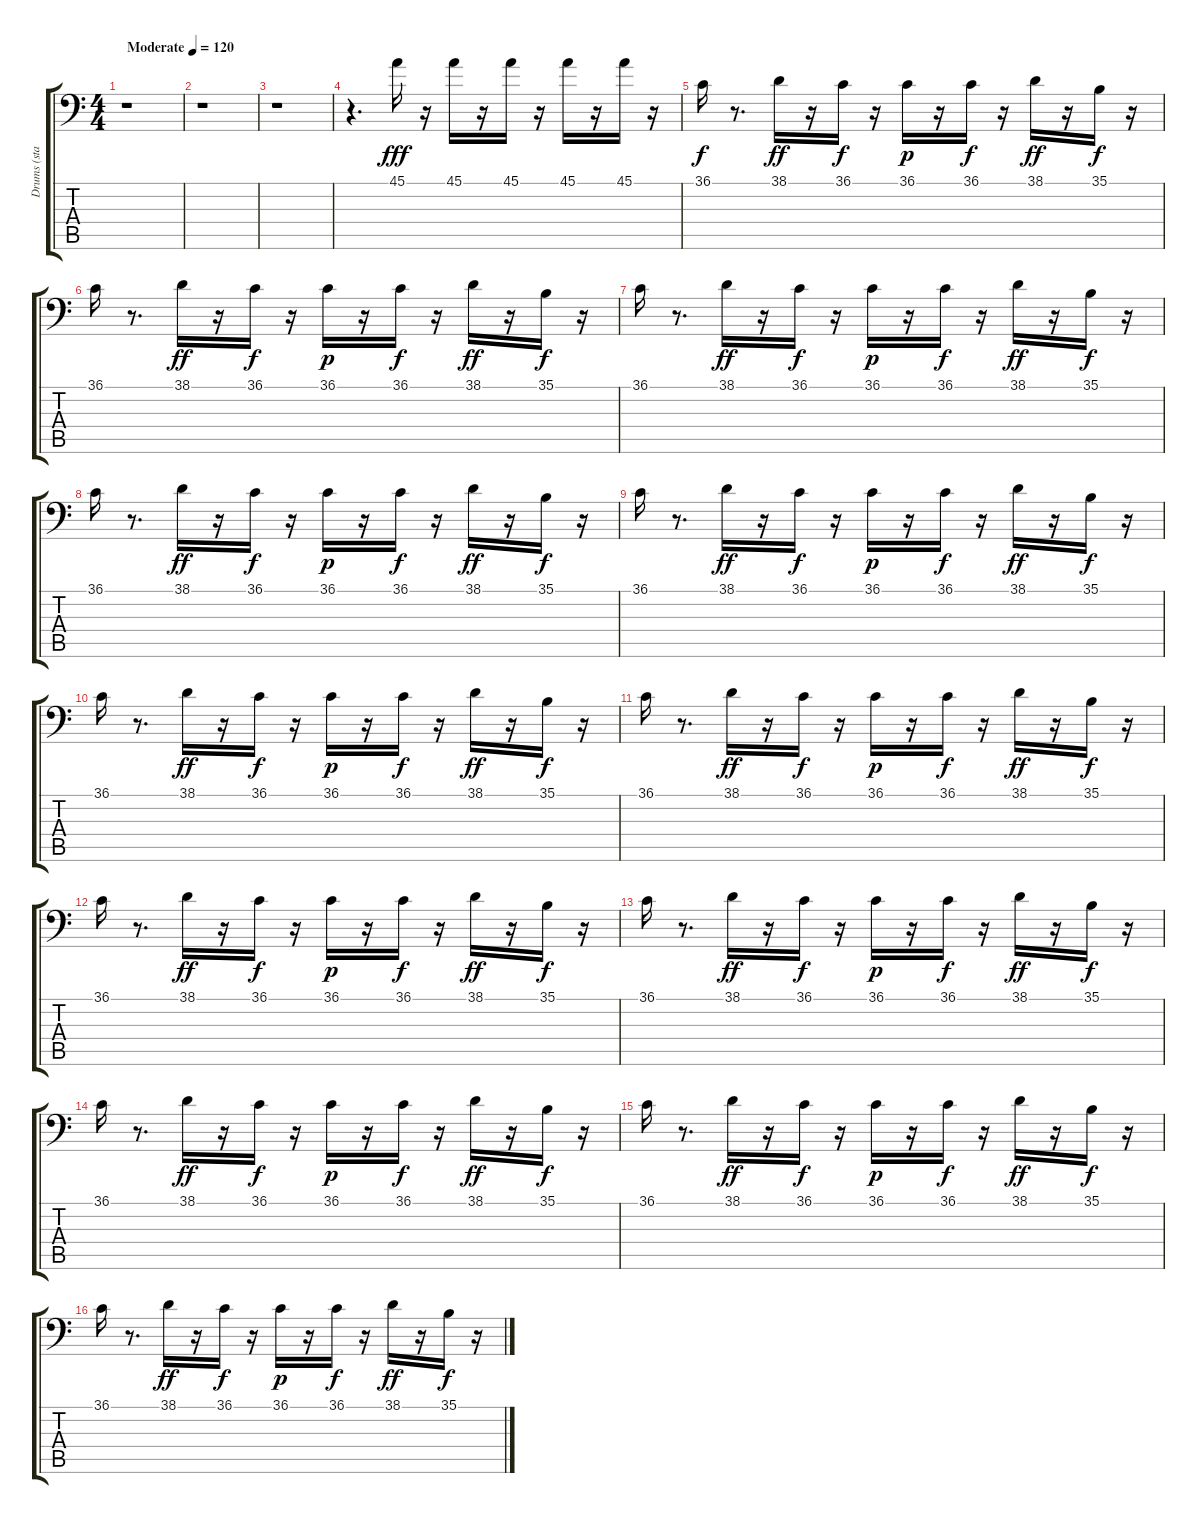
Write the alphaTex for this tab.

\track ("Drums (standard set)" "Drums (sta") {instrument acousticgrandpiano}
\staff {score tabs}
\tuning (C-1 C-1 C-1 C-1 C-1 C-1) {hide}
\ts (4 4)
\tempo (120 "Moderate")
\clef f4
\ks c
r.1{dy fff instrument acousticgrandpiano} |
r.1 |
r.1 |
r.4{d} 45.1.16 r.16 45.1.16 r.16 45.1.16 r.16 45.1.16 r.16 45.1.16 r.16 |
36.1.16{dy f} r.8{d} 38.1.16{dy ff} r.16 36.1.16{dy f} r.16 36.1.16{dy p} r.16 36.1.16{dy f} r.16 38.1.16{dy ff} r.16 35.1.16{dy f} r.16 |
36.1.16 r.8{d} 38.1.16{dy ff} r.16 36.1.16{dy f} r.16 36.1.16{dy p} r.16 36.1.16{dy f} r.16 38.1.16{dy ff} r.16 35.1.16{dy f} r.16 |
36.1.16 r.8{d} 38.1.16{dy ff} r.16 36.1.16{dy f} r.16 36.1.16{dy p} r.16 36.1.16{dy f} r.16 38.1.16{dy ff} r.16 35.1.16{dy f} r.16 |
36.1.16 r.8{d} 38.1.16{dy ff} r.16 36.1.16{dy f} r.16 36.1.16{dy p} r.16 36.1.16{dy f} r.16 38.1.16{dy ff} r.16 35.1.16{dy f} r.16 |
36.1.16 r.8{d} 38.1.16{dy ff} r.16 36.1.16{dy f} r.16 36.1.16{dy p} r.16 36.1.16{dy f} r.16 38.1.16{dy ff} r.16 35.1.16{dy f} r.16 |
36.1.16 r.8{d} 38.1.16{dy ff} r.16 36.1.16{dy f} r.16 36.1.16{dy p} r.16 36.1.16{dy f} r.16 38.1.16{dy ff} r.16 35.1.16{dy f} r.16 |
36.1.16 r.8{d} 38.1.16{dy ff} r.16 36.1.16{dy f} r.16 36.1.16{dy p} r.16 36.1.16{dy f} r.16 38.1.16{dy ff} r.16 35.1.16{dy f} r.16 |
36.1.16 r.8{d} 38.1.16{dy ff} r.16 36.1.16{dy f} r.16 36.1.16{dy p} r.16 36.1.16{dy f} r.16 38.1.16{dy ff} r.16 35.1.16{dy f} r.16 |
36.1.16 r.8{d} 38.1.16{dy ff} r.16 36.1.16{dy f} r.16 36.1.16{dy p} r.16 36.1.16{dy f} r.16 38.1.16{dy ff} r.16 35.1.16{dy f} r.16 |
36.1.16 r.8{d} 38.1.16{dy ff} r.16 36.1.16{dy f} r.16 36.1.16{dy p} r.16 36.1.16{dy f} r.16 38.1.16{dy ff} r.16 35.1.16{dy f} r.16 |
36.1.16 r.8{d} 38.1.16{dy ff} r.16 36.1.16{dy f} r.16 36.1.16{dy p} r.16 36.1.16{dy f} r.16 38.1.16{dy ff} r.16 35.1.16{dy f} r.16 |
36.1.16 r.8{d} 38.1.16{dy ff} r.16 36.1.16{dy f} r.16 36.1.16{dy p} r.16 36.1.16{dy f} r.16 38.1.16{dy ff} r.16 35.1.16{dy f} r.16
